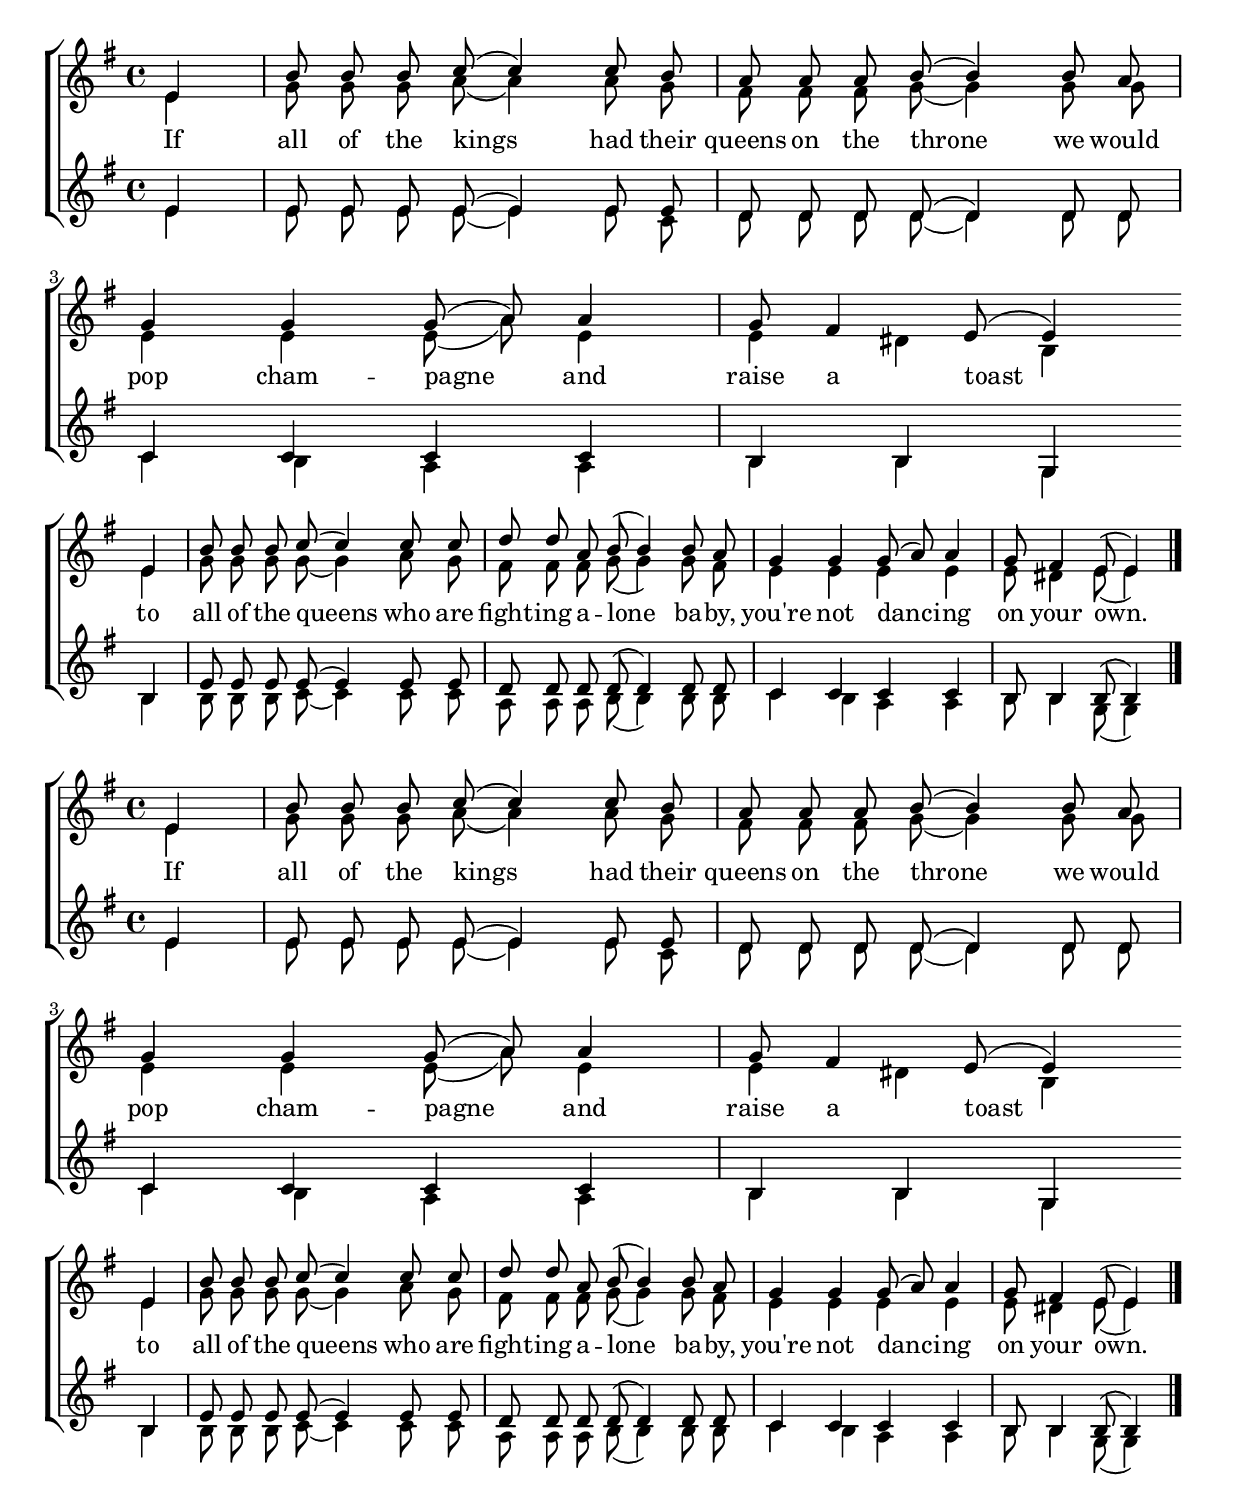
\version "2.23.82"

\include "global.ly"

soprano = \relative c' {
  \global
  % \autoBreaksOff
  \partial 4 e4 | b'8 b b c( c4) c8 b | a a a b( b4) b8 a | g4 g g8( a) a4 | g8 fis4 e8( e4) \break
   e4 | b'8 b b c( c4) c8 c | d d a b( b4) b8 a | g4 g g8( a) a4 | g8 fis4 e8( e4) \fine
}

\include "global.ly"

alt = \relative c' {
  \global
  \partial 4  e4 | g8 g g a( a4) a8 g | fis fis fis g( g4) g8 g | e4 e e8( a) e4 | e dis b \break
  e4 | g8 g g g( g4) a8 g | fis fis fis g( g4) g8 fis| e4 e e e | e8 dis4 e8( e4) \fine
}

\include "global.ly"

bass = \relative c'  {
  \global

  \partial 4 e4 | e8 e e e( e4) e8 c | d d d d( d4) d8 d | c4 b a a | b b g \break
  b4 | b8 b b c( c4) c8 c | a a a b (b4) b8 b | c4 b a a | b8 b4 g8 (g4) \fine
}

\include "global.ly"


tenor = \relative c' {
  \global
  \transposition c 
  \partial 4 e4 | e8 e e e( e4) e8 e | d d d d( d4) d8 d | c4 c c c | b b g \break
  b4 | e8 e e e( e4) e8 e | d d d d (d4) d8 d | c4 c c c | b8 b4 b8 (b4) \fine
}

\include "global.ly"

Lyric = \lyricmode {
  If all of the kings had their queens on the throne we would pop cham -- pagne and raise a toast
  to all of the queens who are fight -- ing a -- lone ba -- by, you're not danc -- ing on your own.
}



leadVoice = {
   \set Staff.midiMinimumVolume = #0.8
   \set Staff.midiMaximumVolume = #1.0
   % \set Staff.midiInstrument = "lead 3 (calliope)"
   % \set Staff.midiInstrument = "choir aahs"
   \set Staff.midiInstrument = "lead 4 (chiff)"
   % \set Staff.midiInstrument = "fx 6 (goblins)"

}

backVoice = {
   \set Staff.midiMinimumVolume = #0.3
   \set Staff.midiMaximumVolume = #0.4
   \set Staff.midiInstrument = "pad 1 (new age)"
}



\header {
  % title = "Title"
  % composer = "Composer"
  % arranger = "Arranger"
  % tagline = "Библиотека Adeptus Chorus"
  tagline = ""
}

\book {
  \bookOutputSuffix "Choir"
  \paper {
     indent = 0     % don't indent first system
  }
  % \markup \vspace #3


  \score {
    \midi {
      \tempo 4 = 140
    }
    \layout {
      \context {
        \Staff
        \RemoveAllEmptyStaves
        \consists Keep_alive_together_engraver
      }
    }

  \new ChoirStaff <<
    \new Staff = "SA" <<
      \new Voice = "soprano" << {\voiceOne \soprano }  >>
      \new Voice = "alt" << {\voiceTwo \alt }  >>
    >>

    \new Lyrics \lyricsto "soprano" { \Lyric }

    \new Staff = "TB" <<
      \new Voice = "tenor" << {\voiceOne \tenor }  >>
      \new Voice = "bass" << {\voiceTwo \bass }  >>
    >>
  >>
  }

  \score {
    \midi {
      \tempo 4 = 140
    }
    \layout {
      \context {
        \Staff
        \RemoveAllEmptyStaves
        \consists Keep_alive_together_engraver
      }
    }

  \new ChoirStaff <<
    \new Staff = "SA" <<
      \new Voice = "soprano" << {\voiceOne \soprano }  >>
      \new Voice = "alt" << {\voiceTwo \alt }  >>
    >>

    \new Lyrics \lyricsto "soprano" { \Lyric }

    \new Staff = "TB" <<
      \new Voice = "tenor" << {\voiceOne \tenor }  >>
      \new Voice = "bass" << {\voiceTwo \bass }  >>
    >>
  >>
  }
}

\book {
  \bookOutputSuffix "Tenor"
  \score {
    \midi { 
    }
    \new StaffGroup <<
      \new Voice = "Soprano" << {
        \global
        \backVoice
        \soprano
      } >>
      \new Voice = "alt" << {
        \global
        \backVoice
        \alt
      } >>
      \new Voice = "tenor" << {
        \global
        \leadVoice
        \tenor
      } >>
      \new Voice = "bass" << {
        \global
        \backVoice
        \bass
      } >>
    >>
  }
}



